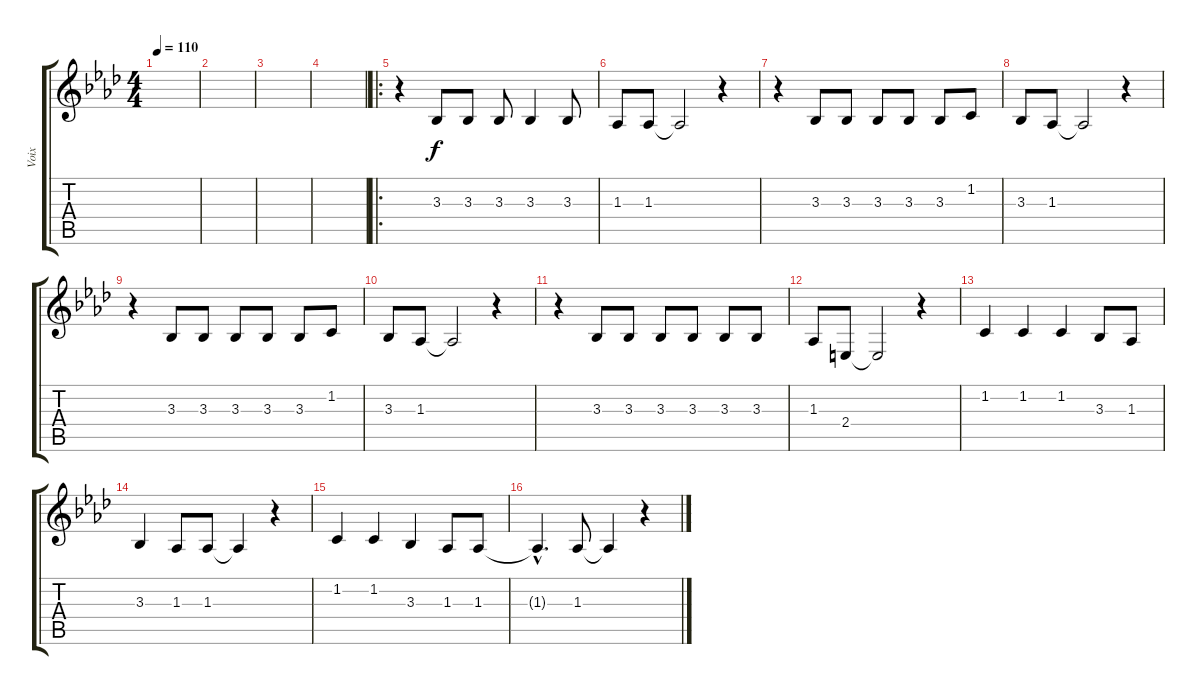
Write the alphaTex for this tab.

\track ("Voix" "Voix") {instrument trombone}
\staff {score tabs}
\tuning (E4 B3 G3 D3 A2 E2) {hide}
\ts (4 4)
\tempo 110
\clef g2
\ks ab
|
|
|
|
\ro
r.4 3.3.8 3.3.8 3.3.8 3.3.4 3.3.8 |
1.3.8 1.3.8 1.3{t}.2 r.4 |
r.4 3.3.8 3.3.8 3.3.8 3.3.8 3.3.8 1.2.8 |
3.3.8 1.3.8 1.3{t}.2 r.4 |
r.4 3.3.8 3.3.8 3.3.8 3.3.8 3.3.8 1.2.8 |
3.3.8 1.3.8 1.3{t}.2 r.4 |
r.4 3.3.8 3.3.8 3.3.8 3.3.8 3.3.8 3.3.8 |
1.3.8 2.4.8 2.4{t}.2 r.4 |
1.2.4 1.2.4 1.2.4 3.3.8 1.3.8 |
3.3.4 1.3.8 1.3.8 1.3{t}.4 r.4 |
1.2.4 1.2.4 3.3.4 1.3.8 1.3.8 |
1.3{hac t}.4{d} 1.3.8 1.3{t}.4 r.4
